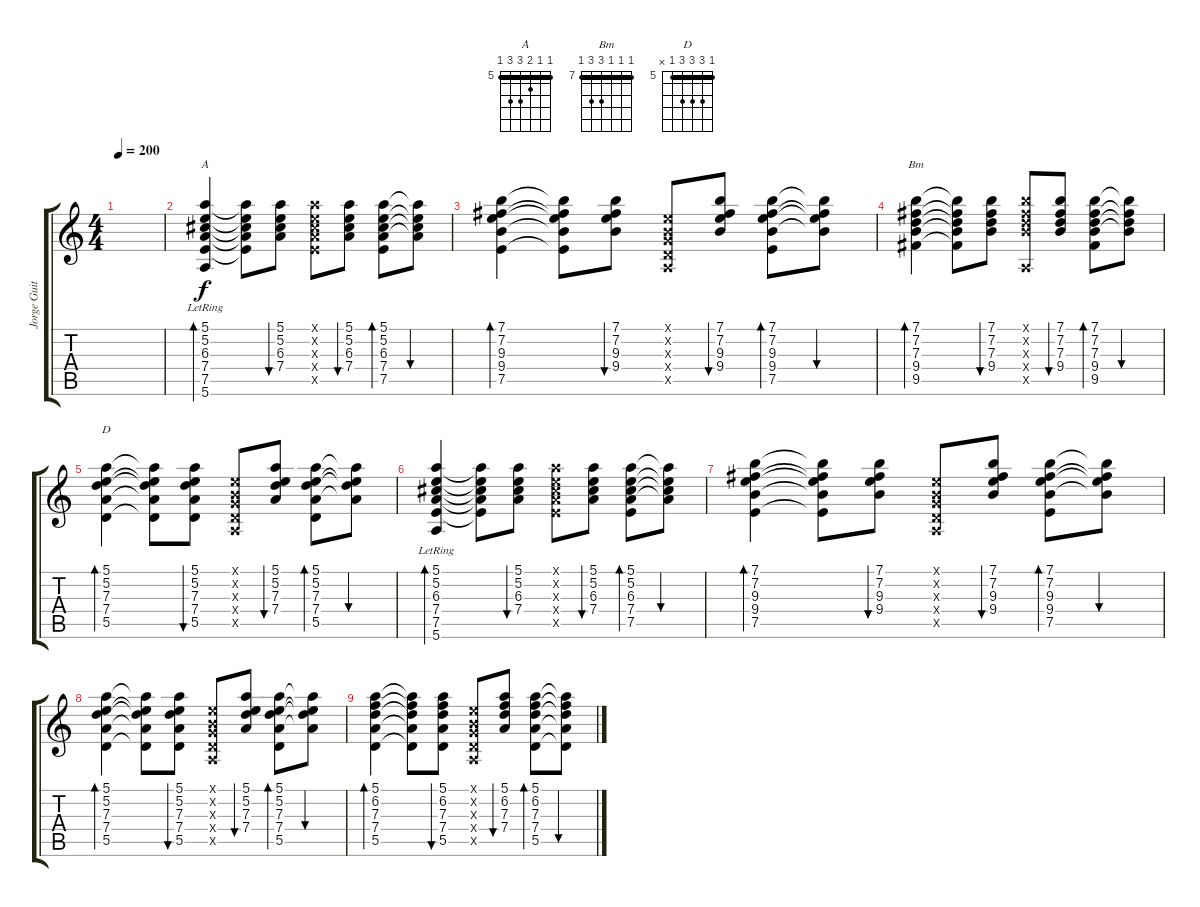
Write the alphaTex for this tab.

\track ("Jorge Guitarra 1" "Jorge Guit") {instrument acousticguitarnylon}
\staff {score tabs}
\tuning (E4 B3 G3 D3 A2 E2) {hide}
\chord ("A" 5 5 6 7 7 5) {firstfret 5 barre 5}
\chord ("Bm" 7 7 7 9 9 7) {firstfret 7 barre 7}
\chord ("D" 5 7 7 7 5 x) {firstfret 5 barre 5}
\ts (4 4)
\tempo 200
\clef g2
\ks c
|
(5.1 5.2 6.3{lr} 7.4 7.5 5.6).4{bd 120 ch "A"} (5.1{t} 5.2{t} 6.3{t} 7.4{t} 7.5{t}).8 (5.1 5.2 6.3 7.4).8{bu 30} (5.1{x} 5.2{x} 6.3{x} 7.4{x} 7.5{x}).8 (5.1 5.2 6.3 7.4).8{bu 30} (5.1 5.2 6.3 7.4 7.5).8{bd 30} (5.1{t} 5.2{t} 6.3{t} 7.4{t}).8{bu 30} |
(7.1 7.2 9.3 9.4 7.5).4{bd 60} (7.1{t} 7.2{t} 9.3{t} 9.4{t} 7.5{t}).8 (7.1 7.2 9.3 9.4).8{bu 30} (0.1{x} 0.2{x} 0.3{x} 0.4{x} 0.5{x}).8 (7.1 7.2 9.3 9.4).8{bu 30} (7.1 7.2 9.3 9.4 7.5).8{bd 30} (7.1{t} 7.2{t} 9.3{t} 9.4{t}).8{bu 30} |
(7.1 7.2 7.3 9.4 9.5).4{bd 60 ch "Bm"} (7.1{t} 7.2{t} 7.3{t} 9.4{t} 9.5{t}).8 (7.1 7.2 7.3 9.4).8{bu 30} (7.1{x} 7.2{x} 7.3{x} 9.4{x} 0.5{x}).8 (7.1 7.2 7.3 9.4).8{bu 30} (7.1 7.2 7.3 9.4 9.5).8{bd 30} (7.1{t} 7.2{t} 7.3{t} 9.4{t}).8{bu 30} |
(5.1 5.2 7.3 7.4 5.5).4{bd 60 ch "D"} (5.1{t} 5.2{t} 7.3{t} 7.4{t} 5.5{t}).8 (5.1 5.2 7.3 7.4 5.5).8{bu 30} (0.1{x} 0.2{x} 0.3{x} 0.4{x} 0.5{x}).8 (5.1 5.2 7.3 7.4).8{bu 30} (5.1 5.2 7.3 7.4 5.5).8{bd 30} (5.1{t} 5.2{t} 7.3{t} 7.4{t}).8{bu 30} |
(5.1 5.2 6.3{lr} 7.4 7.5 5.6).4{bd 120} (5.1{t} 5.2{t} 6.3{t} 7.4{t} 7.5{t}).8 (5.1 5.2 6.3 7.4).8{bu 30} (5.1{x} 5.2{x} 6.3{x} 7.4{x} 7.5{x}).8 (5.1 5.2 6.3 7.4).8{bu 30} (5.1 5.2 6.3 7.4 7.5).8{bd 30} (5.1{t} 5.2{t} 6.3{t} 7.4{t}).8{bu 30} |
(7.1 7.2 9.3 9.4 7.5).4{bd 60} (7.1{t} 7.2{t} 9.3{t} 9.4{t} 7.5{t}).8 (7.1 7.2 9.3 9.4).8{bu 30} (0.1{x} 0.2{x} 0.3{x} 0.4{x} 0.5{x}).8 (7.1 7.2 9.3 9.4).8{bu 30} (7.1 7.2 9.3 9.4 7.5).8{bd 30} (7.1{t} 7.2{t} 9.3{t} 9.4{t}).8{bu 30} |
(5.1 5.2 7.3 7.4 5.5).4{bd 60} (5.1{t} 5.2{t} 7.3{t} 7.4{t} 5.5{t}).8 (5.1 5.2 7.3 7.4 5.5).8{bu 30} (0.1{x} 0.2{x} 0.3{x} 0.4{x} 0.5{x}).8 (5.1 5.2 7.3 7.4).8{bu 30} (5.1 5.2 7.3 7.4 5.5).8{bd 30} (5.1{t} 5.2{t} 7.3{t} 7.4{t}).8{bu 30} |
(5.1 6.2 7.3 7.4 5.5).4{bd 60} (5.1{t} 6.2{t} 7.3{t} 7.4{t} 5.5{t}).8 (5.1 6.2 7.3 7.4 5.5).8{bu 30} (0.1{x} 0.2{x} 0.3{x} 0.4{x} 0.5{x}).8 (5.1 6.2 7.3 7.4).8{bu 30} (5.1 6.2 7.3 7.4 5.5).8{bd 30} (5.1{t} 6.2{t} 7.3{t} 7.4{t} 5.5{t}).8{bu 30}
